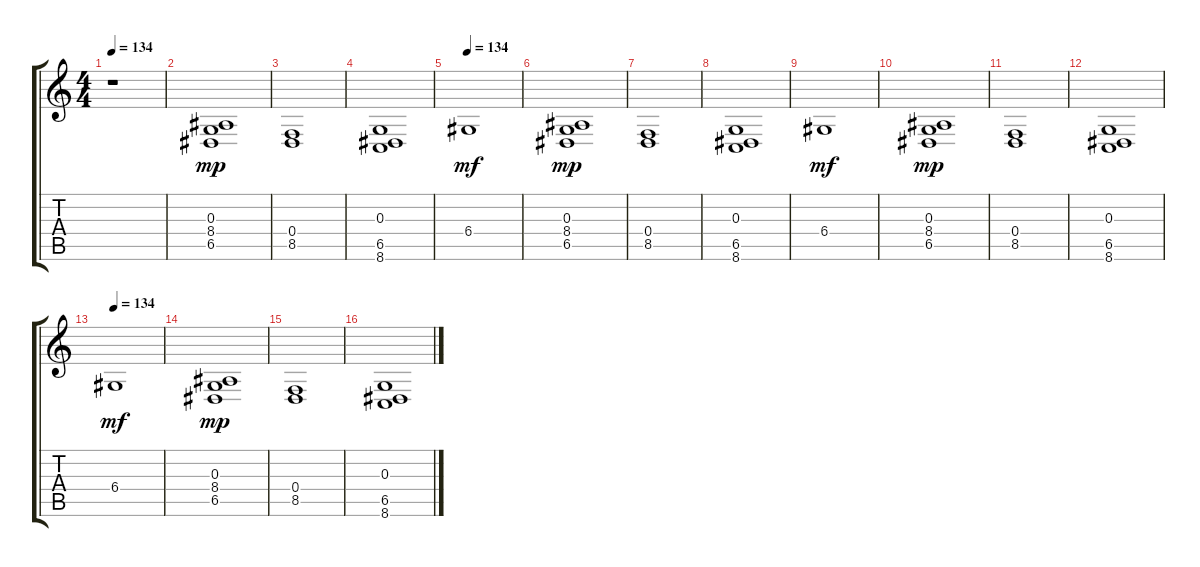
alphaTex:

\track "" {instrument pad8sweep}
\staff {score tabs}
\tuning (E4 B3 G3 D3 A2 E2) {hide}
\ts (4 4)
\tempo 134
\clef g2
\ks c
r.1{dy mf} |
(0.3 8.4 6.5).1{dy mp} |
(0.4 8.5).1 |
(0.3 6.5 8.6).1 |
\tempo 134
6.4.1{dy mf} |
(0.3 8.4 6.5).1{dy mp} |
(0.4 8.5).1 |
(0.3 6.5 8.6).1 |
6.4.1{dy mf} |
(0.3 8.4 6.5).1{dy mp} |
(0.4 8.5).1 |
(0.3 6.5 8.6).1 |
\tempo 134
6.4.1{dy mf} |
(0.3 8.4 6.5).1{dy mp} |
(0.4 8.5).1 |
(0.3 6.5 8.6).1
